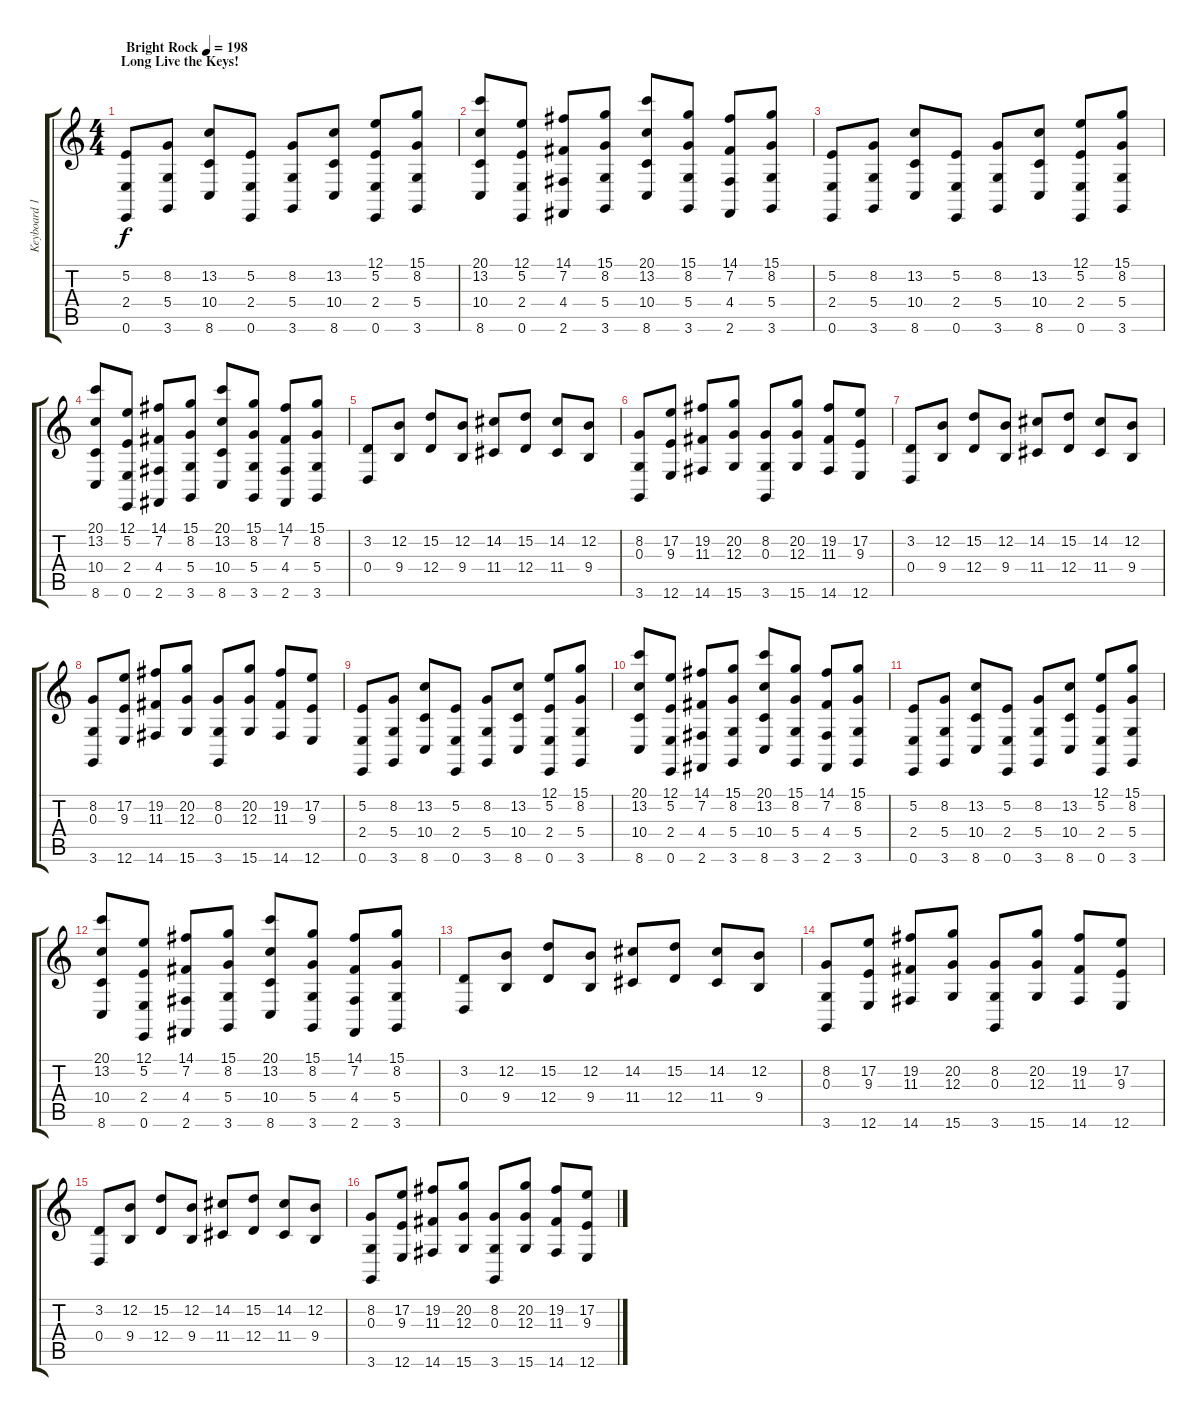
\track ("Keyboard 1" "Keyboard 1") {instrument lead8bassandlead}
\staff {score tabs}
\tuning (E4 B3 G3 D3 A2 E2) {hide}
\ts (4 4)
\section ("" "Long Live the Keys!")
\tempo (198 "Bright Rock")
\clef g2
\ks c
(5.2 2.4 0.6).8{dy f instrument lead8bassandlead} (8.2 5.4 3.6).8 (13.2 10.4 8.6).8 (5.2 2.4 0.6).8 (8.2 5.4 3.6).8 (13.2 10.4 8.6).8 (12.1 5.2 2.4 0.6).8 (15.1 8.2 5.4 3.6).8 |
(20.1 13.2 10.4 8.6).8 (12.1 5.2 2.4 0.6).8 (14.1 7.2 4.4 2.6).8 (15.1 8.2 5.4 3.6).8 (20.1 13.2 10.4 8.6).8 (15.1 8.2 5.4 3.6).8 (14.1 7.2 4.4 2.6).8 (15.1 8.2 5.4 3.6).8 |
(5.2 2.4 0.6).8 (8.2 5.4 3.6).8 (13.2 10.4 8.6).8 (5.2 2.4 0.6).8 (8.2 5.4 3.6).8 (13.2 10.4 8.6).8 (12.1 5.2 2.4 0.6).8 (15.1 8.2 5.4 3.6).8 |
(20.1 13.2 10.4 8.6).8 (12.1 5.2 2.4 0.6).8 (14.1 7.2 4.4 2.6).8 (15.1 8.2 5.4 3.6).8 (20.1 13.2 10.4 8.6).8 (15.1 8.2 5.4 3.6).8 (14.1 7.2 4.4 2.6).8 (15.1 8.2 5.4 3.6).8 |
(3.2 0.4).8 (12.2 9.4).8 (15.2 12.4).8 (12.2 9.4).8 (14.2 11.4).8 (15.2 12.4).8 (14.2 11.4).8 (12.2 9.4).8 |
(8.2 0.3 3.6).8 (17.2 9.3 12.6).8 (19.2 11.3 14.6).8 (20.2 12.3 15.6).8 (8.2 0.3 3.6).8 (20.2 12.3 15.6).8 (19.2 11.3 14.6).8 (17.2 9.3 12.6).8 |
(3.2 0.4).8 (12.2 9.4).8 (15.2 12.4).8 (12.2 9.4).8 (14.2 11.4).8 (15.2 12.4).8 (14.2 11.4).8 (12.2 9.4).8 |
(8.2 0.3 3.6).8 (17.2 9.3 12.6).8 (19.2 11.3 14.6).8 (20.2 12.3 15.6).8 (8.2 0.3 3.6).8 (20.2 12.3 15.6).8 (19.2 11.3 14.6).8 (17.2 9.3 12.6).8 |
(5.2 2.4 0.6).8 (8.2 5.4 3.6).8 (13.2 10.4 8.6).8 (5.2 2.4 0.6).8 (8.2 5.4 3.6).8 (13.2 10.4 8.6).8 (12.1 5.2 2.4 0.6).8 (15.1 8.2 5.4 3.6).8 |
(20.1 13.2 10.4 8.6).8 (12.1 5.2 2.4 0.6).8 (14.1 7.2 4.4 2.6).8 (15.1 8.2 5.4 3.6).8 (20.1 13.2 10.4 8.6).8 (15.1 8.2 5.4 3.6).8 (14.1 7.2 4.4 2.6).8 (15.1 8.2 5.4 3.6).8 |
(5.2 2.4 0.6).8 (8.2 5.4 3.6).8 (13.2 10.4 8.6).8 (5.2 2.4 0.6).8 (8.2 5.4 3.6).8 (13.2 10.4 8.6).8 (12.1 5.2 2.4 0.6).8 (15.1 8.2 5.4 3.6).8 |
(20.1 13.2 10.4 8.6).8 (12.1 5.2 2.4 0.6).8 (14.1 7.2 4.4 2.6).8 (15.1 8.2 5.4 3.6).8 (20.1 13.2 10.4 8.6).8 (15.1 8.2 5.4 3.6).8 (14.1 7.2 4.4 2.6).8 (15.1 8.2 5.4 3.6).8 |
(3.2 0.4).8 (12.2 9.4).8 (15.2 12.4).8 (12.2 9.4).8 (14.2 11.4).8 (15.2 12.4).8 (14.2 11.4).8 (12.2 9.4).8 |
(8.2 0.3 3.6).8 (17.2 9.3 12.6).8 (19.2 11.3 14.6).8 (20.2 12.3 15.6).8 (8.2 0.3 3.6).8 (20.2 12.3 15.6).8 (19.2 11.3 14.6).8 (17.2 9.3 12.6).8 |
(3.2 0.4).8 (12.2 9.4).8 (15.2 12.4).8 (12.2 9.4).8 (14.2 11.4).8 (15.2 12.4).8 (14.2 11.4).8 (12.2 9.4).8 |
(8.2 0.3 3.6).8 (17.2 9.3 12.6).8 (19.2 11.3 14.6).8 (20.2 12.3 15.6).8 (8.2 0.3 3.6).8 (20.2 12.3 15.6).8 (19.2 11.3 14.6).8 (17.2 9.3 12.6).8
